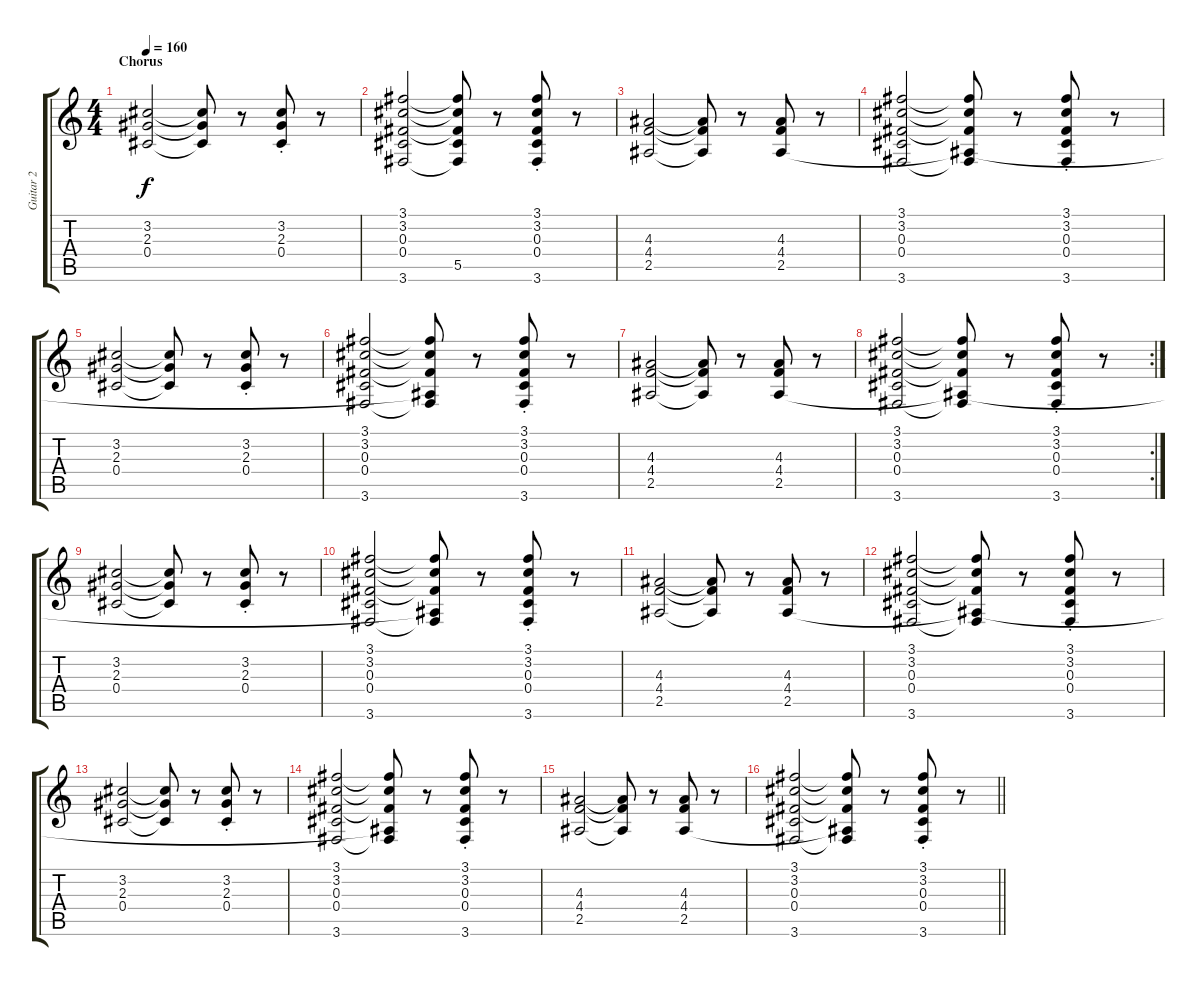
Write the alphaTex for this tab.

\track ("Guitar 2" "Guitar 2") {instrument distortionguitar}
\staff {score tabs}
\tuning (Eb4 Bb3 Gb3 Db3 Ab2 Eb2) {hide}
\ts (4 4)
\section ("" "Chorus")
\tempo 160
\clef g2
\ks c
(3.2 2.3 0.4).2{dy f} (3.2{t} 2.3{t} 0.4{t}).8 r.8 (3.2 2.3 0.4{st}).8 r.8 |
(3.1 3.2 0.3 0.4 3.6).2 (3.1{t} 3.2{t} 0.3{t} 5.5{t} 3.6{t}).8 r.8 (3.1 3.2 0.3 0.4 3.6{st}).8 r.8 |
(4.3 4.4 2.5).2 (4.3{t} 4.4{t} 2.5{t}).8 r.8 (4.3 4.4 2.5).8 r.8 |
(3.1 3.2 0.3 0.4 3.6).2 (3.1{t} 3.2{t} 0.3{t} 2.5{t} 3.6{t}).8 r.8 (3.1 3.2 0.3 0.4 3.6{st}).8 r.8 |
(3.2 2.3 0.4).2 (3.2{t} 2.3{t} 0.4{t}).8 r.8 (3.2 2.3 0.4{st}).8 r.8 |
(3.1 3.2 0.3 0.4 3.6).2 (3.1{t} 3.2{t} 0.3{t} 2.5{t} 3.6{t}).8 r.8 (3.1 3.2 0.3 0.4 3.6{st}).8 r.8 |
(4.3 4.4 2.5).2 (4.3{t} 4.4{t} 2.5{t}).8 r.8 (4.3 4.4 2.5).8 r.8 |
\rc 2
(3.1 3.2 0.3 0.4 3.6).2 (3.1{t} 3.2{t} 0.3{t} 2.5{t} 3.6{t}).8 r.8 (3.1 3.2 0.3 0.4 3.6{st}).8 r.8 |
(3.2 2.3 0.4).2 (3.2{t} 2.3{t} 0.4{t}).8 r.8 (3.2 2.3 0.4{st}).8 r.8 |
(3.1 3.2 0.3 0.4 3.6).2 (3.1{t} 3.2{t} 0.3{t} 2.5{t} 3.6{t}).8 r.8 (3.1 3.2 0.3 0.4 3.6{st}).8 r.8 |
(4.3 4.4 2.5).2 (4.3{t} 4.4{t} 2.5{t}).8 r.8 (4.3 4.4 2.5).8 r.8 |
(3.1 3.2 0.3 0.4 3.6).2 (3.1{t} 3.2{t} 0.3{t} 2.5{t} 3.6{t}).8 r.8 (3.1 3.2 0.3 0.4 3.6{st}).8 r.8 |
(3.2 2.3 0.4).2 (3.2{t} 2.3{t} 0.4{t}).8 r.8 (3.2 2.3 0.4{st}).8 r.8 |
(3.1 3.2 0.3 0.4 3.6).2 (3.1{t} 3.2{t} 0.3{t} 2.5{t} 3.6{t}).8 r.8 (3.1 3.2 0.3 0.4 3.6{st}).8 r.8 |
(4.3 4.4 2.5).2 (4.3{t} 4.4{t} 2.5{t}).8 r.8 (4.3 4.4 2.5).8 r.8 |
\barLineRight lightlight
(3.1 3.2 0.3 0.4 3.6).2 (3.1{t} 3.2{t} 0.3{t} 2.5{t} 3.6{t}).8 r.8 (3.1 3.2 0.3 0.4 3.6{st}).8 r.8
